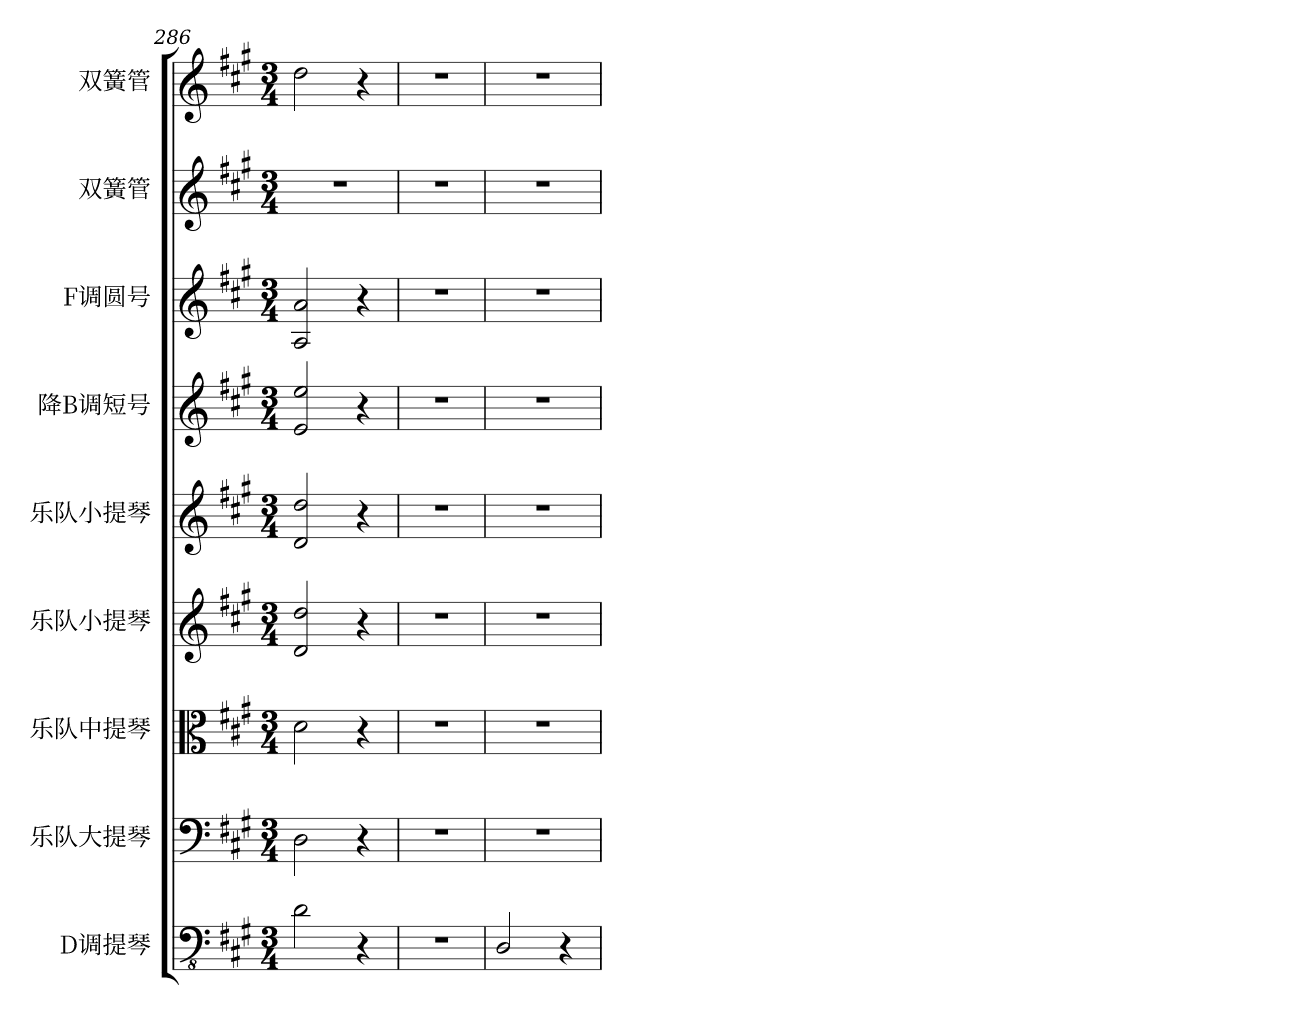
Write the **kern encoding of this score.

**kern	**kern	**kern	**kern	**kern	**kern	**kern	**kern	**kern
*part9	*part8	*part7	*part6	*part5	*part4	*part3	*part2	*part1
*staff9	*staff8	*staff7	*staff6	*staff5	*staff4	*staff3	*staff2	*staff1
*I"D调提琴	*I"乐队大提琴	*I"乐队中提琴	*I"乐队小提琴	*I"乐队小提琴	*I"降B调短号	*I"F调圆号	*I"双簧管	*I"双簧管
*clefFv4	*clefF4	*clefC3	*clefG2	*clefG2	*clefG2	*clefG2	*clefG2	*clefG2
*ITrd7c12	*	*	*	*	*ITrd1c2	*ITrd4c7	*	*
*k[f#c#g#]	*k[f#c#g#]	*k[f#c#g#]	*k[f#c#g#]	*k[f#c#g#]	*k[f#]	*k[f#c#]	*k[f#c#g#]	*k[f#c#g#]
*M3/4	*M3/4	*M3/4	*M3/4	*M3/4	*M3/4	*M3/4	*M3/4	*M3/4
=286	=286	=286	=286	=286	=286	=286	=286	=286
2DD\	2D\	2d\	2d/ 2dd/	2d/ 2dd/	2d/ 2dd/	2D/ 2d/	2.r	2dd\
4r	4r	4r	4r	4r	4r	4r	.	4r
=287	=287	=287	=287	=287	=287	=287	=287	=287
2.r	2.r	2.r	2.r	2.r	2.r	2.r	2.r	2.r
=288	=288	=288	=288	=288	=288	=288	=288	=288
2DDD/	2.r	2.r	2.r	2.r	2.r	2.r	2.r	2.r
4r	.	.	.	.	.	.	.	.
=	=	=	=	=	=	=	=	=
*-	*-	*-	*-	*-	*-	*-	*-	*-
